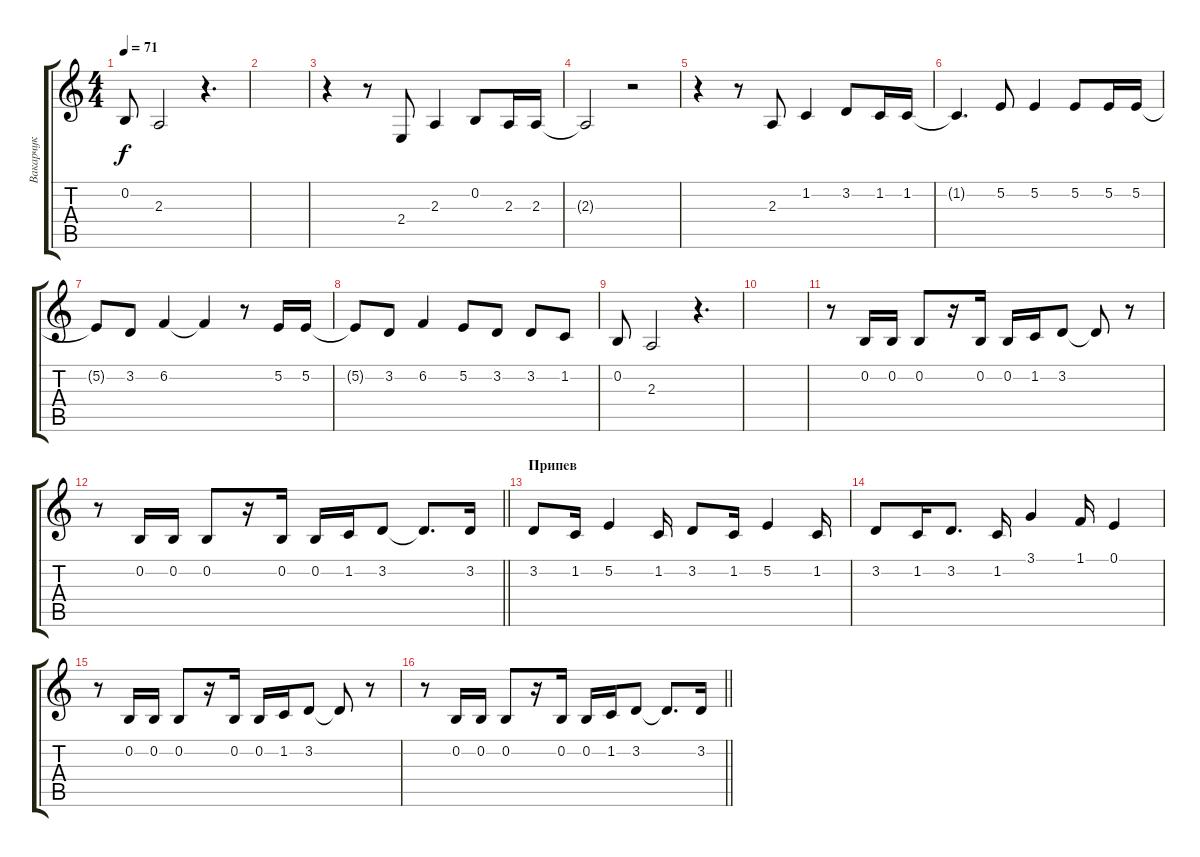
\track ("Вакарчук" "Вакарчук") {instrument lead2sawtooth}
\staff {score tabs}
\tuning (E4 B3 G3 D3 A2 E2) {hide}
\ts (4 4)
\tempo 71
\clef g2
\ks c
0.2{t}.8{dy f} 2.3.2 r.4{d} |
|
r.4 r.8 2.4.8 2.3.4 0.2.8 2.3.16 2.3.16 |
2.3{t}.2 r.2 |
r.4 r.8 2.3.8 1.2.4 3.2.8 1.2.16 1.2.16 |
1.2{t}.4{d} 5.2.8 5.2.4 5.2.8 5.2.16 5.2.16 |
5.2{t}.8 3.2.8 6.2.4 6.2{t}.4 r.8 5.2.16 5.2.16 |
5.2{t}.8 3.2.8 6.2.4 5.2.8 3.2.8 3.2.8 1.2.8 |
0.2.8 2.3.2 r.4{d} |
|
r.8 0.2.16 0.2.16 0.2.8 r.16 0.2.16 0.2.16 1.2.16 3.2.8 3.2{t}.8 r.8 |
\barLineRight lightlight
r.8 0.2.16 0.2.16 0.2.8 r.16 0.2.16 0.2.16 1.2.16 3.2.8 3.2{t}.8{d} 3.2.16 |
\section ("" "Припев")
3.2.8 1.2.16 5.2.4 1.2.16 3.2.8 1.2.16 5.2.4 1.2.16 |
3.2.8 1.2.16 3.2.8{d} 1.2.16 3.1.4 1.1.16 0.1.4 |
r.8 0.2.16 0.2.16 0.2.8 r.16 0.2.16 0.2.16 1.2.16 3.2.8 3.2{t}.8 r.8 |
\barLineRight lightlight
r.8 0.2.16 0.2.16 0.2.8 r.16 0.2.16 0.2.16 1.2.16 3.2.8 3.2{t}.8{d} 3.2.16
